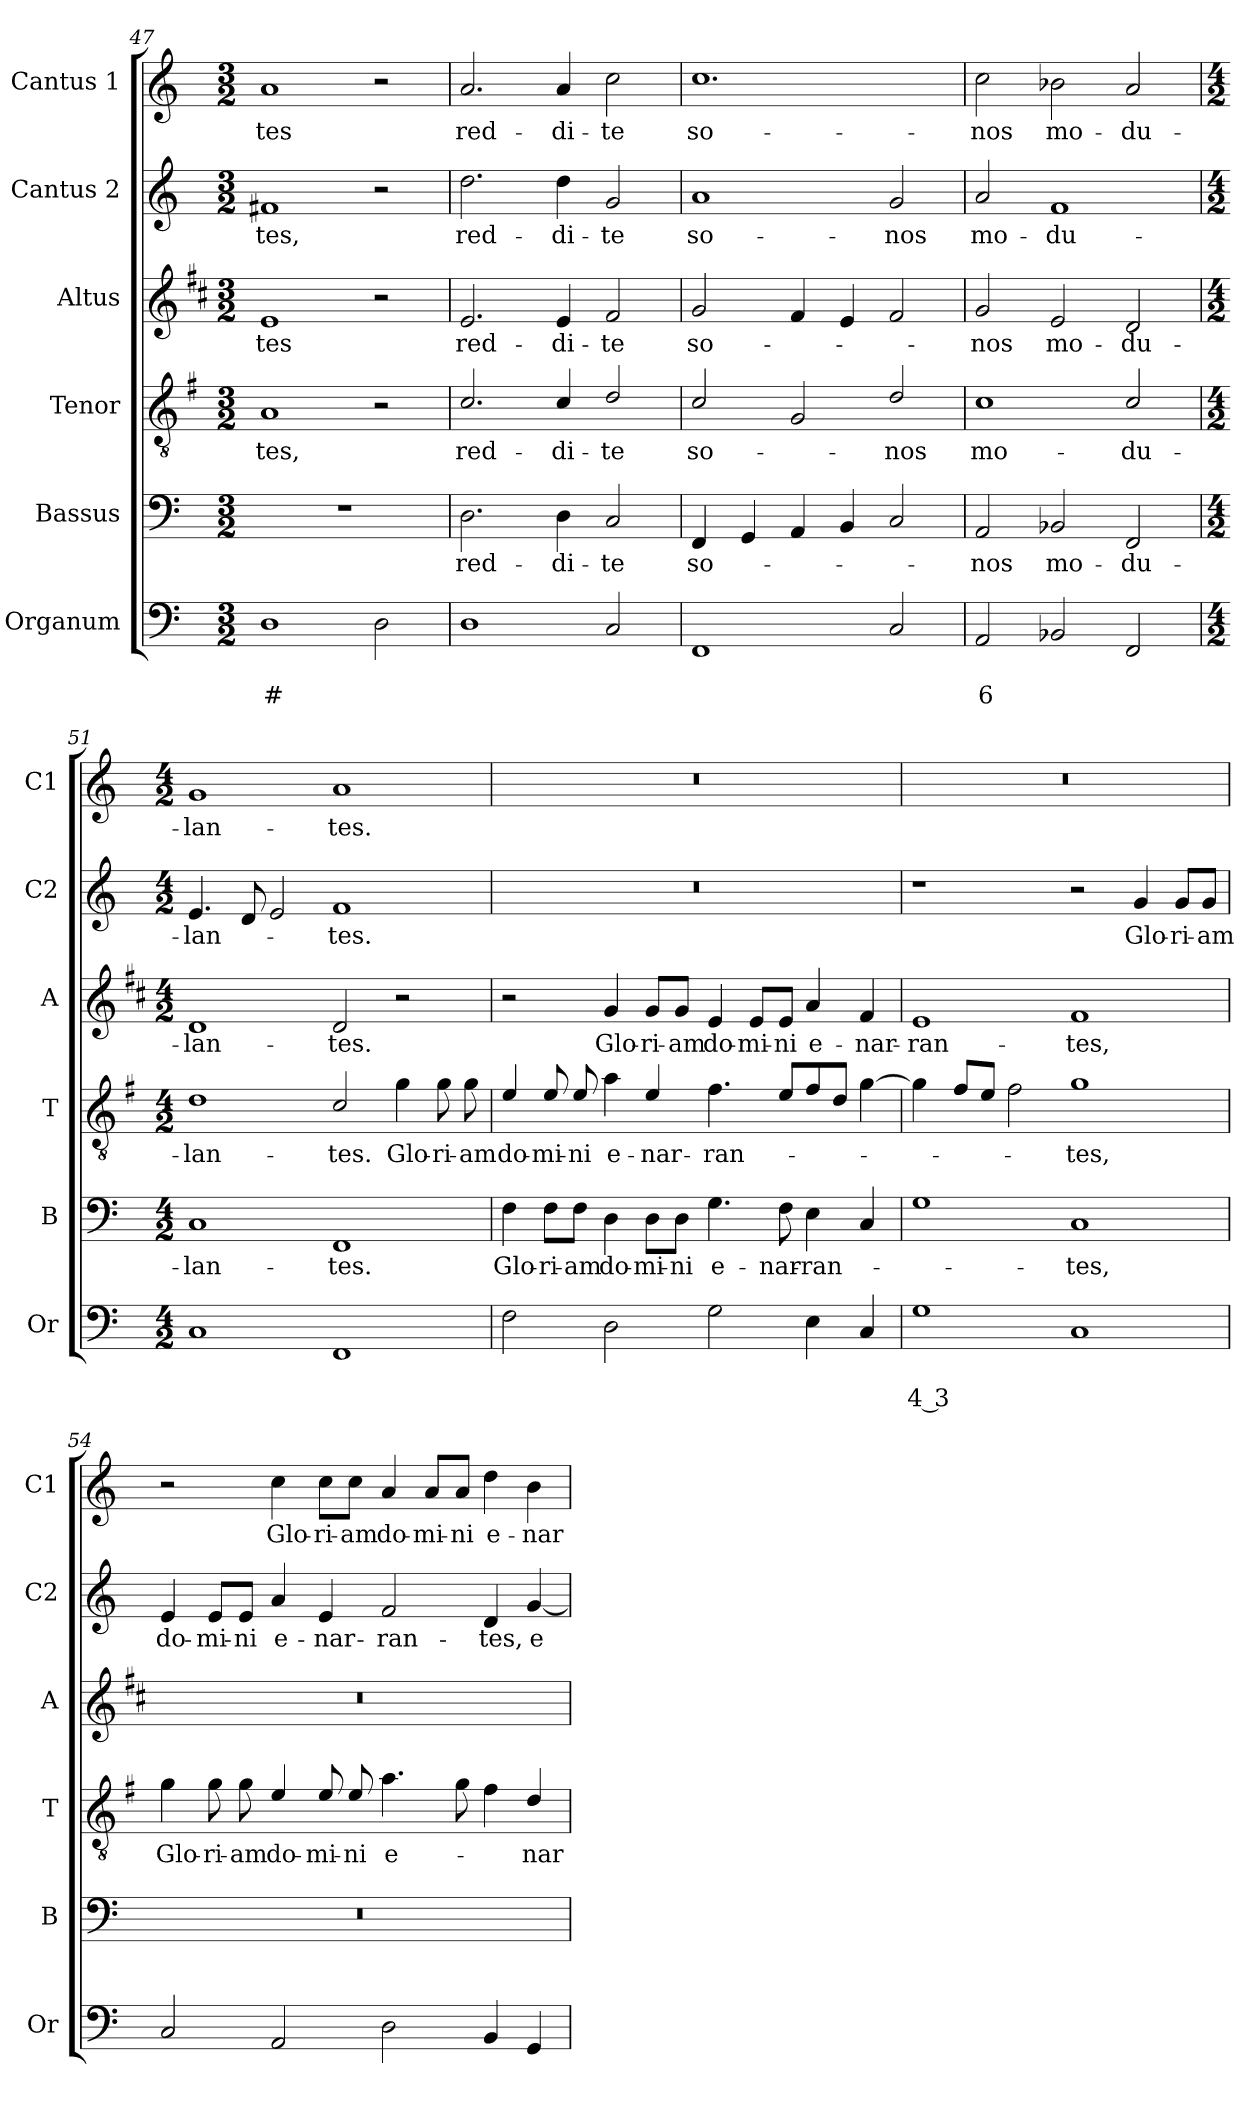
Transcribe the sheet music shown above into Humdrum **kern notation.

**kern	**text	**text	**kern	**text	**kern	**text	**kern	**text	**kern	**text	**kern	**text
*part6	*part6	*part6	*part5	*part5	*part4	*part4	*part3	*part3	*part2	*part2	*part1	*part1
*staff6	*staff6	*staff6	*staff5	*staff5	*staff4	*staff4	*staff3	*staff3	*staff2	*staff2	*staff1	*staff1
*I"Organum	*	*	*I"Bassus	*	*I"Tenor	*	*I"Altus	*	*I"Cantus 2	*	*I"Cantus 1	*
*I'Or	*	*	*I'B	*	*I'T	*	*I'A	*	*I'C2	*	*I'C1	*
!!LO:LB:g=z
*clefF4	*	*	*clefF4	*	*clefGv2	*	*clefG2	*	*clefG2	*	*clefG2	*
*	*	*	*	*	*ITrd4c7	*	*ITrd1c2	*	*	*	*	*
*k[]	*	*	*k[]	*	*k[]	*	*k[]	*	*k[]	*	*k[]	*
*C:	*	*	*C:	*	*C:	*	*C:	*	*C:	*	*C:	*
*M3/2	*	*	*M3/2	*	*M3/2	*	*M3/2	*	*M3/2	*	*M3/2	*
=47	=47	=47	=47	=47	=47	=47	=47	=47	=47	=47	=47	=47
!	!	!LO:LY:b	!	!	!	!LO:LY:b	!	!LO:LY:b	!	!LO:LY:b	!	!LO:LY:b
1D	.	#	1.r	.	1D	-tes,	1d	-tes	1f#X	-tes,	1a	-tes
2D\	.	.	.	.	2r	.	2r	.	2r	.	2r	.
=48	=48	=48	=48	=48	=48	=48	=48	=48	=48	=48	=48	=48
!	!	!	!	!LO:LY:b	!	!LO:LY:b	!	!LO:LY:b	!	!LO:LY:b	!	!LO:LY:b
1D	.	.	2.D\	red-	2.F/	red-	2.d/	red-	2.dd\	red-	2.a/	red-
!	!	!	!	!LO:LY:b	!	!LO:LY:b	!	!LO:LY:b	!	!LO:LY:b	!	!LO:LY:b
.	.	.	4D\	-di-	4F/	-di-	4d/	-di-	4dd\	-di-	4a/	-di-
!	!	!	!	!LO:LY:b	!	!LO:LY:b	!	!LO:LY:b	!	!LO:LY:b	!	!LO:LY:b
2C/	.	.	2C/	-te	2G/	-te	2e/	-te	2g/	-te	2cc\	-te
=49	=49	=49	=49	=49	=49	=49	=49	=49	=49	=49	=49	=49
!	!	!	!	!LO:LY:b	!	!LO:LY:b	!	!LO:LY:b	!	!LO:LY:b	!	!LO:LY:b
1FF	.	.	4FF/	so-	2F/	so-	2f/	so-	1a	so-	1.cc	so-
.	.	.	4GG/	.	.	.	.	.	.	.	.	.
.	.	.	4AA/	.	2C/	.	4e/	.	.	.	.	.
.	.	.	4BB/	.	.	.	4d/	.	.	.	.	.
!	!	!	!	!	!	!LO:LY:b	!	!	!	!LO:LY:b	!	!
2C/	.	.	2C/	.	2G/	-nos	2e/	.	2g/	-nos	.	.
=50	=50	=50	=50	=50	=50	=50	=50	=50	=50	=50	=50	=50
!	!	!LO:LY:b	!	!LO:LY:b	!	!LO:LY:b	!	!LO:LY:b	!	!LO:LY:b	!	!LO:LY:b
2AA/	.	6	2AA/	-nos	1F	mo-	2f/	-nos	2a/	mo-	2cc\	-nos
!	!	!	!	!LO:LY:b	!	!	!	!LO:LY:b	!	!LO:LY:b	!	!LO:LY:b
2BB-X/	.	.	2BB-X/	mo-	.	.	2d/	mo-	1f	-du-	2b-X\	mo-
!	!	!	!	!LO:LY:b	!	!LO:LY:b	!	!LO:LY:b	!	!	!	!LO:LY:b
2FF/	.	.	2FF/	-du-	2F/	-du-	2c/	-du-	.	.	2a/	-du-
=51	=51	=51	=51	=51	=51	=51	=51	=51	=51	=51	=51	=51
*M4/2	*	*	*M4/2	*	*M4/2	*	*M4/2	*	*M4/2	*	*M4/2	*
!	!	!	!	!LO:LY:b	!	!LO:LY:b	!	!LO:LY:b	!	!LO:LY:b	!	!LO:LY:b
1C	.	.	1C	-lan-	1G	-lan-	1c	-lan-	4.e/	-lan-	1g	-lan-
.	.	.	.	.	.	.	.	.	8d/	.	.	.
.	.	.	.	.	.	.	.	.	2e/	.	.	.
!	!	!	!	!LO:LY:b	!	!LO:LY:b	!	!LO:LY:b	!	!LO:LY:b	!	!LO:LY:b
1FF	.	.	1FF	-tes.	2F/	-tes.	2c/	-tes.	1f	-tes.	1a	-tes.
!	!	!	!	!	!	!LO:LY:b	!	!	!	!	!	!
.	.	.	.	.	4c\	Glo-	2r	.	.	.	.	.
!	!	!	!	!	!	!LO:LY:b	!	!	!	!	!	!
.	.	.	.	.	8c\	-ri-	.	.	.	.	.	.
!	!	!	!	!	!	!LO:LY:b	!	!	!	!	!	!
.	.	.	.	.	8c\	-am	.	.	.	.	.	.
!!LO:LB:g=z
=52	=52	=52	=52	=52	=52	=52	=52	=52	=52	=52	=52	=52
!	!	!	!	!LO:LY:b	!	!LO:LY:b	!	!	!	!	!	!
2F\	.	.	4F\	Glo-	4A/	do-	2r	.	0r	.	0r	.
!	!	!	!	!LO:LY:b	!	!LO:LY:b	!	!	!	!	!	!
.	.	.	8F\L	-ri-	8A/	-mi-	.	.	.	.	.	.
!	!	!	!	!LO:LY:b	!	!LO:LY:b	!	!	!	!	!	!
.	.	.	8F\J	-am	8A/	-ni	.	.	.	.	.	.
!	!	!	!	!LO:LY:b	!	!LO:LY:b	!	!LO:LY:b	!	!	!	!
2D\	.	.	4D\	do-	4d\	e-	4f/	Glo-	.	.	.	.
!	!	!	!	!LO:LY:b	!	!LO:LY:b	!	!LO:LY:b	!	!	!	!
.	.	.	8D\L	-mi-	4A/	-nar-	8f/L	-ri-	.	.	.	.
!	!	!	!	!LO:LY:b	!	!	!	!LO:LY:b	!	!	!	!
.	.	.	8D\J	-ni	.	.	8f/J	-am	.	.	.	.
!	!	!	!	!LO:LY:b	!	!LO:LY:b	!	!LO:LY:b	!	!	!	!
2G\	.	.	4.G\	e-	4.B\	-ran-	4d/	do-	.	.	.	.
!	!	!	!	!	!	!	!	!LO:LY:b	!	!	!	!
.	.	.	.	.	.	.	8d/L	-mi-	.	.	.	.
!	!	!	!	!LO:LY:b	!	!	!	!LO:LY:b	!	!	!	!
.	.	.	8F\	-nar-	8A/L	.	8d/J	-ni	.	.	.	.
!	!	!	!	!LO:LY:b	!	!	!	!LO:LY:b	!	!	!	!
4E\	.	.	4E\	-ran-	8B/	.	4g/	e-	.	.	.	.
.	.	.	.	.	8G/J	.	.	.	.	.	.	.
!	!	!	!	!	!	!	!	!LO:LY:b	!	!	!	!
4C/	.	.	4C/	.	[4c\	.	4e/	-nar-	.	.	.	.
=53	=53	=53	=53	=53	=53	=53	=53	=53	=53	=53	=53	=53
!	!	!LO:LY:b	!	!	!	!	!	!LO:LY:b	!	!	!	!
1G	.	4 3	1G	.	4c\]	.	1d	-ran-	1r	.	0r	.
.	.	.	.	.	8B/L	.	.	.	.	.	.	.
.	.	.	.	.	8A/J	.	.	.	.	.	.	.
.	.	.	.	.	2B\	.	.	.	.	.	.	.
!	!	!	!	!LO:LY:b	!	!LO:LY:b	!	!LO:LY:b	!	!	!	!
1C	.	.	1C	-tes,	1c	-tes,	1e	-tes,	2r	.	.	.
!	!	!	!	!	!	!	!	!	!	!LO:LY:b	!	!
.	.	.	.	.	.	.	.	.	4g/	Glo-	.	.
!	!	!	!	!	!	!	!	!	!	!LO:LY:b	!	!
.	.	.	.	.	.	.	.	.	8g/L	-ri-	.	.
!	!	!	!	!	!	!	!	!	!	!LO:LY:b	!	!
.	.	.	.	.	.	.	.	.	8g/J	-am	.	.
=54	=54	=54	=54	=54	=54	=54	=54	=54	=54	=54	=54	=54
!	!	!	!	!	!	!LO:LY:b	!	!	!	!LO:LY:b	!	!
2C/	.	.	0r	.	4c\	Glo-	0r	.	4e/	do-	2r	.
!	!	!	!	!	!	!LO:LY:b	!	!	!	!LO:LY:b	!	!
.	.	.	.	.	8c\	-ri-	.	.	8e/L	-mi-	.	.
!	!	!	!	!	!	!LO:LY:b	!	!	!	!LO:LY:b	!	!
.	.	.	.	.	8c\	-am	.	.	8e/J	-ni	.	.
!	!	!	!	!	!	!LO:LY:b	!	!	!	!LO:LY:b	!	!LO:LY:b
2AA/	.	.	.	.	4A/	do-	.	.	4a/	e-	4cc\	Glo-
!	!	!	!	!	!	!LO:LY:b	!	!	!	!LO:LY:b	!	!LO:LY:b
.	.	.	.	.	8A/	-mi-	.	.	4e/	-nar-	8cc\L	-ri-
!	!	!	!	!	!	!LO:LY:b	!	!	!	!	!	!LO:LY:b
.	.	.	.	.	8A/	-ni	.	.	.	.	8cc\J	-am
!	!	!	!	!	!	!LO:LY:b	!	!	!	!LO:LY:b	!	!LO:LY:b
2D\	.	.	.	.	4.d\	e-	.	.	2f/	-ran-	4a/	do-
!	!	!	!	!	!	!	!	!	!	!	!	!LO:LY:b
.	.	.	.	.	.	.	.	.	.	.	8a/L	-mi-
!	!	!	!	!	!	!	!	!	!	!	!	!LO:LY:b
.	.	.	.	.	8c\	.	.	.	.	.	8a/J	-ni
!	!	!	!	!	!	!	!	!	!	!LO:LY:b	!	!LO:LY:b
4BB/	.	.	.	.	4B\	.	.	.	4d/	-tes,	4dd\	e-
!	!	!	!	!	!	!LO:LY:b	!	!	!	!LO:LY:b	!	!LO:LY:b
4GG/	.	.	.	.	4G/	-nar-	.	.	[4g/	e-	4b\	-nar-
=	=	=	=	=	=	=	=	=	=	=	=	=
*-	*-	*-	*-	*-	*-	*-	*-	*-	*-	*-	*-	*-
